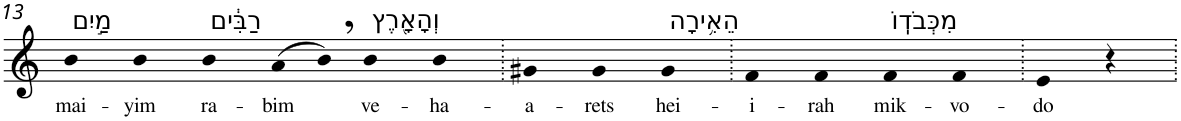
**kern	**text
*part1	*part1
*staff1	*staff1
*I"Piano	*
*I'Pno	*
!!LO:PB:g=z
*clefG2	*
*k[]	*
=13	=13
!LO:TX:a:t=מַ֣יִם	!
!	!LO:LY:b
4b	mai-
!	!LO:LY:b
4b	-yim
!LO:TX:a:t=רַבִּ֔ים	!
!	!LO:LY:b
4b	ra-
!	!LO:LY:b
(>8a	-bim
8b,)	.
!LO:TX:a:t=וְהָאָ֖רֶץ	!
!	!LO:LY:b
4b	ve-
!	!LO:LY:b
4b	-ha-
=14.	=14.
!	!LO:LY:b
4g#X	-a-
!	!LO:LY:b
4g#	-rets
!LO:TX:a:t=הֵאִ֥ירָה	!
!	!LO:LY:b
4g#	hei-
=15.	=15.
!	!LO:LY:b
4f	-i-
!	!LO:LY:b
4f	-rah
!LO:TX:a:t=מִכְּבֹדֽוֹ	!
!	!LO:LY:b
4f	mik-
!	!LO:LY:b
4f	-vo-
=16.	=16.
!	!LO:LY:b
4e	-do
4r	.
=.	=.
*-	*-
